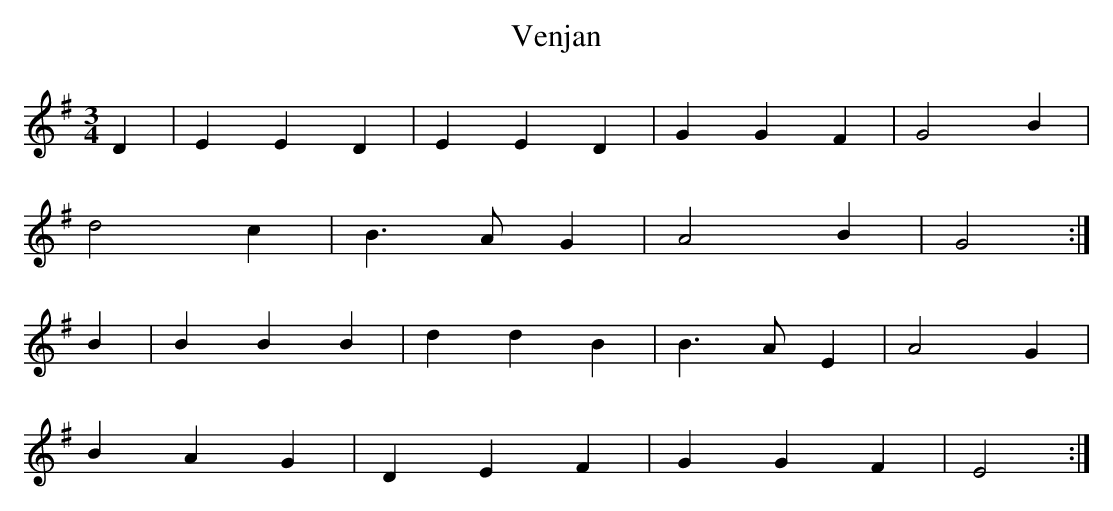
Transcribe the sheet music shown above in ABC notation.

X:1
T:Venjan
M:3/4
K:Em
D2|E2 E2 D2|E2 E2 D2|G2 G2 F2|G4 B2|
d4 c2|B3A G2|A4 B2|G4:|
B2|B2 B2 B2|d2 d2 B2|B3 A E2|A4 G2|
B2 A2 G2|D2 E2 F2|G2 G2 F2|E4:|
